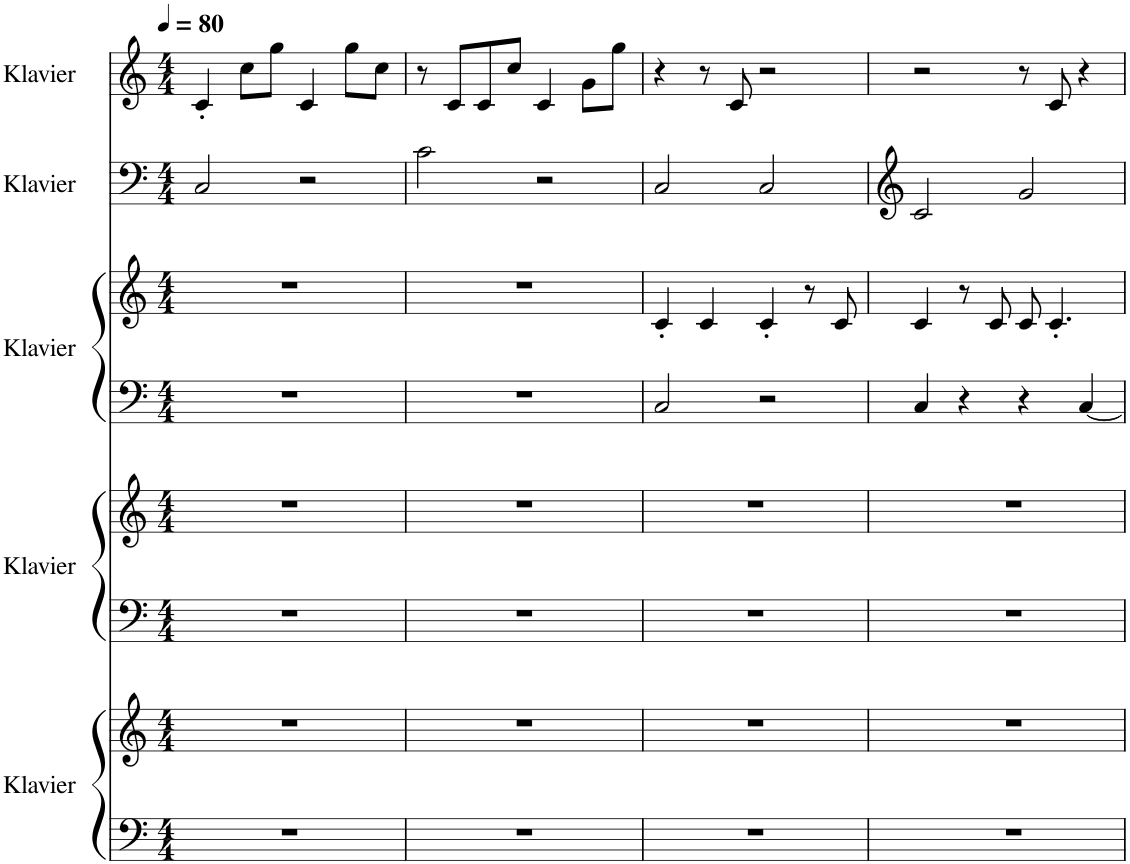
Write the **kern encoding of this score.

**kern	**kern	**kern	**kern	**kern	**kern	**kern	**kern
*part5	*part5	*part4	*part4	*part3	*part3	*part2	*part1
*staff8	*staff7	*staff6	*staff5	*staff4	*staff3	*staff2	*staff1
*I"Klavier	*	*I"Klavier	*	*I"Klavier	*	*I"Klavier	*I"Klavier
*I'Klav.	*	*I'Klav.	*	*I'Klav.	*	*I'Klav.	*I'Klav.
*clefF4	*clefG2	*clefF4	*clefG2	*clefF4	*clefG2	*clefF4	*clefG2
*k[]	*k[]	*k[]	*k[]	*k[]	*k[]	*k[]	*k[]
*M4/4	*M4/4	*M4/4	*M4/4	*M4/4	*M4/4	*M4/4	*M4/4
*MM80	*MM80	*MM80	*MM80	*MM80	*MM80	*MM80	*MM80
=1	=1	=1	=1	=1	=1	=1	=1
1r	1r	1r	1r	1r	1r	2C/	4c'/
.	.	.	.	.	.	.	8cc\L
.	.	.	.	.	.	.	8gg\J
.	.	.	.	.	.	2r	4c/
.	.	.	.	.	.	.	8gg\L
.	.	.	.	.	.	.	8cc\J
=2	=2	=2	=2	=2	=2	=2	=2
1r	1r	1r	1r	1r	1r	2c\	8r
.	.	.	.	.	.	.	8c/L
.	.	.	.	.	.	.	8c/
.	.	.	.	.	.	.	8cc/J
.	.	.	.	.	.	2r	4c/
.	.	.	.	.	.	.	8g\L
.	.	.	.	.	.	.	8gg\J
=3	=3	=3	=3	=3	=3	=3	=3
1r	1r	1r	1r	2C/	4c'/	2C/	4r
.	.	.	.	.	4c/	.	8r
.	.	.	.	.	.	.	8c/
.	.	.	.	2r	4c'/	2C/	2r
.	.	.	.	.	8r	.	.
.	.	.	.	.	8c/	.	.
=4	=4	=4	=4	=4	=4	=4	=4
1r	1r	1r	1r	4C/	4c/	2c/	2r
.	.	.	.	4r	8r	.	.
.	.	.	.	.	8c/	.	.
.	.	.	.	4r	8c/	2g/	8r
.	.	.	.	.	4.c'/	.	8c/
.	.	.	.	[4C/	.	.	4r
=	=	=	=	=	=	=	=
*-	*-	*-	*-	*-	*-	*-	*-
